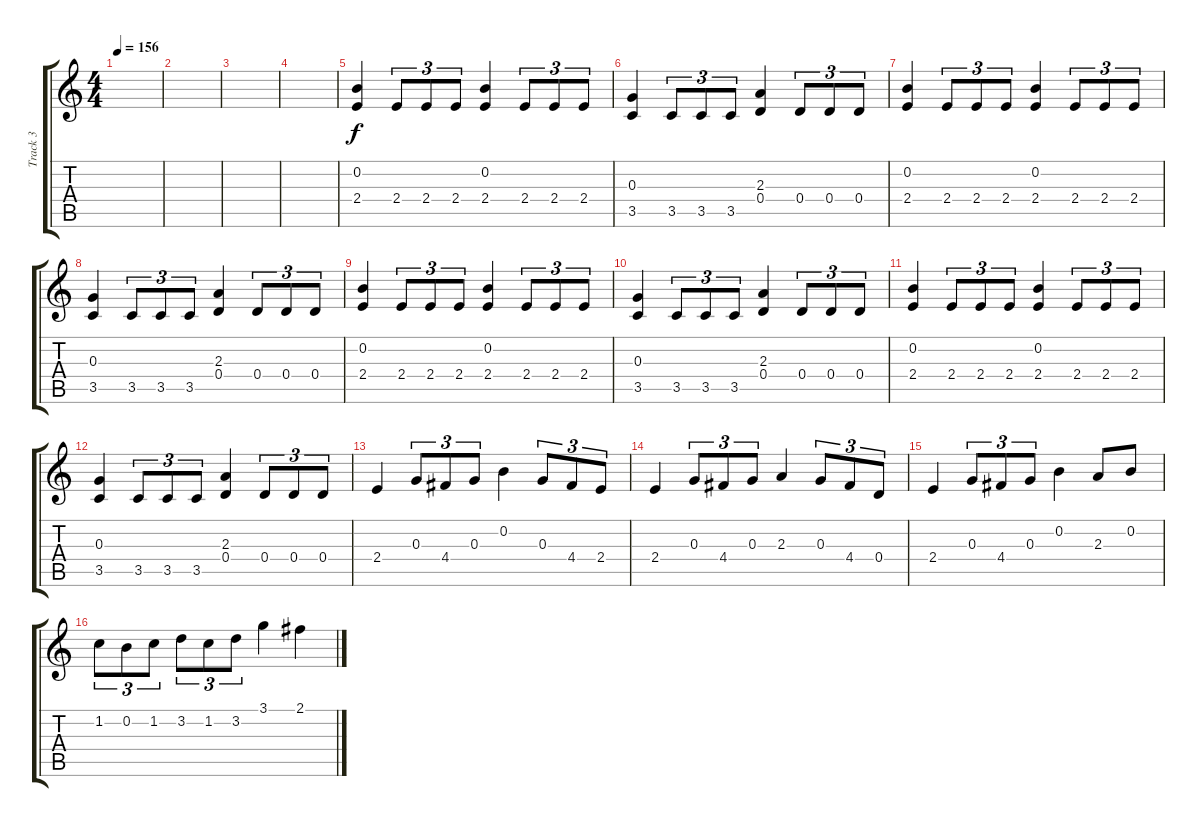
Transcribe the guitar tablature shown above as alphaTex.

\track ("Track 3" "Track 3") {instrument distortionguitar}
\staff {score tabs}
\tuning (E4 B3 G3 D3 A2 D2) {hide}
\ts (4 4)
\tempo 156
\clef g2
\ks c
|
|
|
|
(0.2 2.4).4 2.4.8{tu (3 2)} 2.4.8{tu (3 2)} 2.4.8{tu (3 2)} (0.2 2.4).4 2.4.8{tu (3 2)} 2.4.8{tu (3 2)} 2.4.8{tu (3 2)} |
(0.3 3.5).4 3.5.8{tu (3 2)} 3.5.8{tu (3 2)} 3.5.8{tu (3 2)} (2.3 0.4).4 0.4.8{tu (3 2)} 0.4.8{tu (3 2)} 0.4.8{tu (3 2)} |
(0.2 2.4).4 2.4.8{tu (3 2)} 2.4.8{tu (3 2)} 2.4.8{tu (3 2)} (0.2 2.4).4 2.4.8{tu (3 2)} 2.4.8{tu (3 2)} 2.4.8{tu (3 2)} |
(0.3 3.5).4 3.5.8{tu (3 2)} 3.5.8{tu (3 2)} 3.5.8{tu (3 2)} (2.3 0.4).4 0.4.8{tu (3 2)} 0.4.8{tu (3 2)} 0.4.8{tu (3 2)} |
(0.2 2.4).4 2.4.8{tu (3 2)} 2.4.8{tu (3 2)} 2.4.8{tu (3 2)} (0.2 2.4).4 2.4.8{tu (3 2)} 2.4.8{tu (3 2)} 2.4.8{tu (3 2)} |
(0.3 3.5).4 3.5.8{tu (3 2)} 3.5.8{tu (3 2)} 3.5.8{tu (3 2)} (2.3 0.4).4 0.4.8{tu (3 2)} 0.4.8{tu (3 2)} 0.4.8{tu (3 2)} |
(0.2 2.4).4 2.4.8{tu (3 2)} 2.4.8{tu (3 2)} 2.4.8{tu (3 2)} (0.2 2.4).4 2.4.8{tu (3 2)} 2.4.8{tu (3 2)} 2.4.8{tu (3 2)} |
(0.3 3.5).4 3.5.8{tu (3 2)} 3.5.8{tu (3 2)} 3.5.8{tu (3 2)} (2.3 0.4).4 0.4.8{tu (3 2)} 0.4.8{tu (3 2)} 0.4.8{tu (3 2)} |
2.4.4 0.3.8{tu (3 2)} 4.4.8{tu (3 2)} 0.3.8{tu (3 2)} 0.2.4 0.3.8{tu (3 2)} 4.4.8{tu (3 2)} 2.4.8{tu (3 2)} |
2.4.4 0.3.8{tu (3 2)} 4.4.8{tu (3 2)} 0.3.8{tu (3 2)} 2.3.4 0.3.8{tu (3 2)} 4.4.8{tu (3 2)} 0.4.8{tu (3 2)} |
2.4.4 0.3.8{tu (3 2)} 4.4.8{tu (3 2)} 0.3.8{tu (3 2)} 0.2.4 2.3.8 0.2.8 |
1.2.8{tu (3 2)} 0.2.8{tu (3 2)} 1.2.8{tu (3 2)} 3.2.8{tu (3 2)} 1.2.8{tu (3 2)} 3.2.8{tu (3 2)} 3.1.4 2.1.4
